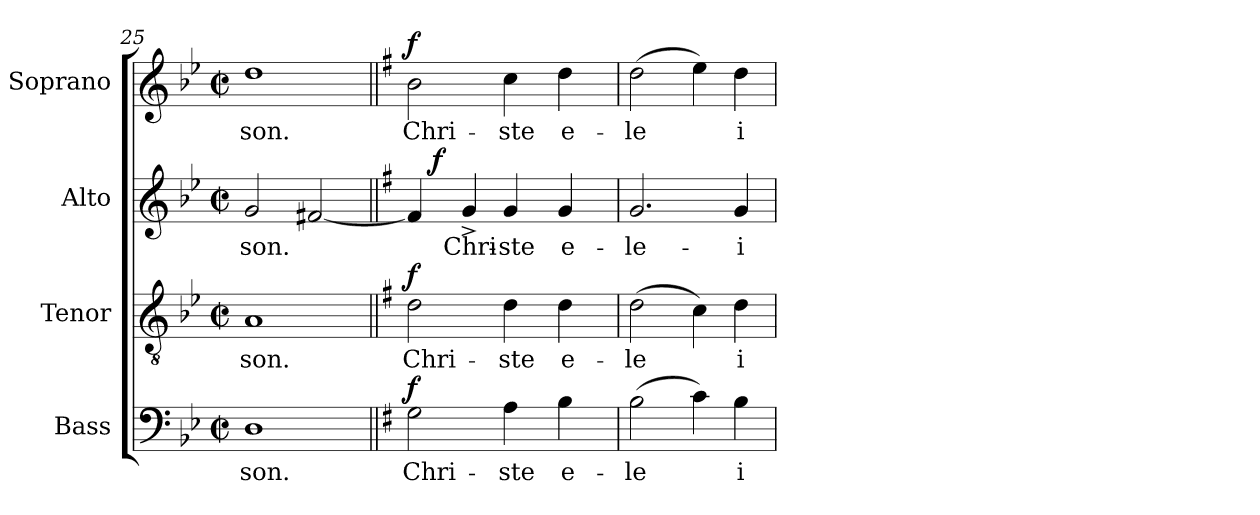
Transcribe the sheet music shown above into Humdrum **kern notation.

**kern	**text	**dynam	**kern	**text	**dynam	**kern	**text	**dynam	**kern	**text	**dynam
*part4	*part4	*part4	*part3	*part3	*part3	*part2	*part2	*part2	*part1	*part1	*part1
*staff4	*staff4	*staff4	*staff3	*staff3	*staff3	*staff2	*staff2	*staff2	*staff1	*staff1	*staff1
*I"Bass	*	*	*I"Tenor	*	*	*I"Alto	*	*	*I"Soprano	*	*
*I'B.	*	*	*I'T.	*	*	*I'A.	*	*	*I'S.	*	*
*clefF4	*	*	*clefGv2	*	*	*clefG2	*	*	*clefG2	*	*
*k[b-e-]	*	*	*k[b-e-]	*	*	*k[b-e-]	*	*	*k[b-e-]	*	*
*B-:	*	*	*B-:	*	*	*B-:	*	*	*B-:	*	*
*M2/2	*	*	*M2/2	*	*	*M2/2	*	*	*M2/2	*	*
*met(c|)	*	*	*met(c|)	*	*	*met(c|)	*	*	*met(c|)	*	*
=25	=25	=25	=25	=25	=25	=25	=25	=25	=25	=25	=25
!	!LO:LY:b:cj	!	!	!LO:LY:b:cj	!	!	!LO:LY:b:cj	!	!	!LO:LY:b:cj	!
1D	-son.	.	1A	-son.	.	2g/	-son.	.	1dd	-son.	.
!	!	!	!	!	!	!	!LO:LY:b:cj	!	!	!	!
.	.	.	.	.	.	[<2f#X/	.	.	.	.	.
=26||	=26||	=26||	=26||	=26||	=26||	=26||	=26||	=26||	=26||	=26||	=26||
*k[f#]	*	*	*k[f#]	*	*	*k[f#]	*	*	*k[f#]	*	*
*G:	*	*	*G:	*	*	*G:	*	*	*G:	*	*
!	!LO:LY:b:cj	!LO:DY:b	!	!LO:LY:b:cj	!LO:DY:b	!	!LO:LY:b:cj	!	!	!LO:LY:b:cj	!LO:DY:b
*	*	*	*	*	*	*^	*	*	*	*	*
2G\	Chri-	f	2d\	Chri-	f	4f#/]	16..ryy	.	.	2b\	Chri-	f
!	!	!	!	!	!	!	!	!	!LO:DY:b	!	!	!
.	.	.	.	.	.	.	2ryy	.	f	.	.	.
!	!	!	!	!	!	!	!	!LO:LY:b:cj	!	!	!	!
.	.	.	.	.	.	4g^>/	.	Chri-	.	.	.	.
!	!LO:LY:b:cj	!	!	!LO:LY:b:cj	!	!	!	!LO:LY:b:cj	!	!	!LO:LY:b:cj	!
4A\	-ste	.	4d\	-ste	.	4g/	.	-ste	.	4cc\	-ste	.
.	.	.	.	.	.	.	4ryy	.	.	.	.	.
!	!LO:LY:b:cj	!	!	!LO:LY:b:cj	!	!	!	!LO:LY:b:cj	!	!	!LO:LY:b:cj	!
4B\	e-	.	4d\	e-	.	4g/	.	e-	.	4dd\	e-	.
.	.	.	.	.	.	.	8ryy	.	.	.	.	.
.	.	.	.	.	.	.	64ryy	.	.	.	.	.
=27	=27	=27	=27	=27	=27	=27	=27	=27	=27	=27	=27	=27
!	!LO:LY:b:cj	!	!	!LO:LY:b:cj	!	!	!	!LO:LY:b:cj	!	!	!LO:LY:b:cj	!
*	*	*	*	*	*	*v	*v	*	*	*	*	*
(>2B\	-le	.	(>2d\	-le	.	2.g/	-le-	.	(>2dd\	-le	.
!	!LO:LY:b:cj	!	!	!LO:LY:b:cj	!	!	!	!	!	!LO:LY:b:cj	!
4c\)	.	.	4c\)	.	.	.	.	.	4ee\)	.	.
!	!LO:LY:b:cj	!	!	!LO:LY:b:cj	!	!	!LO:LY:b:cj	!	!	!LO:LY:b:cj	!
4B\	i-	.	4d\	i-	.	4g/	-i-	.	4dd\	i-	.
=	=	=	=	=	=	=	=	=	=	=	=
*-	*-	*-	*-	*-	*-	*-	*-	*-	*-	*-	*-
